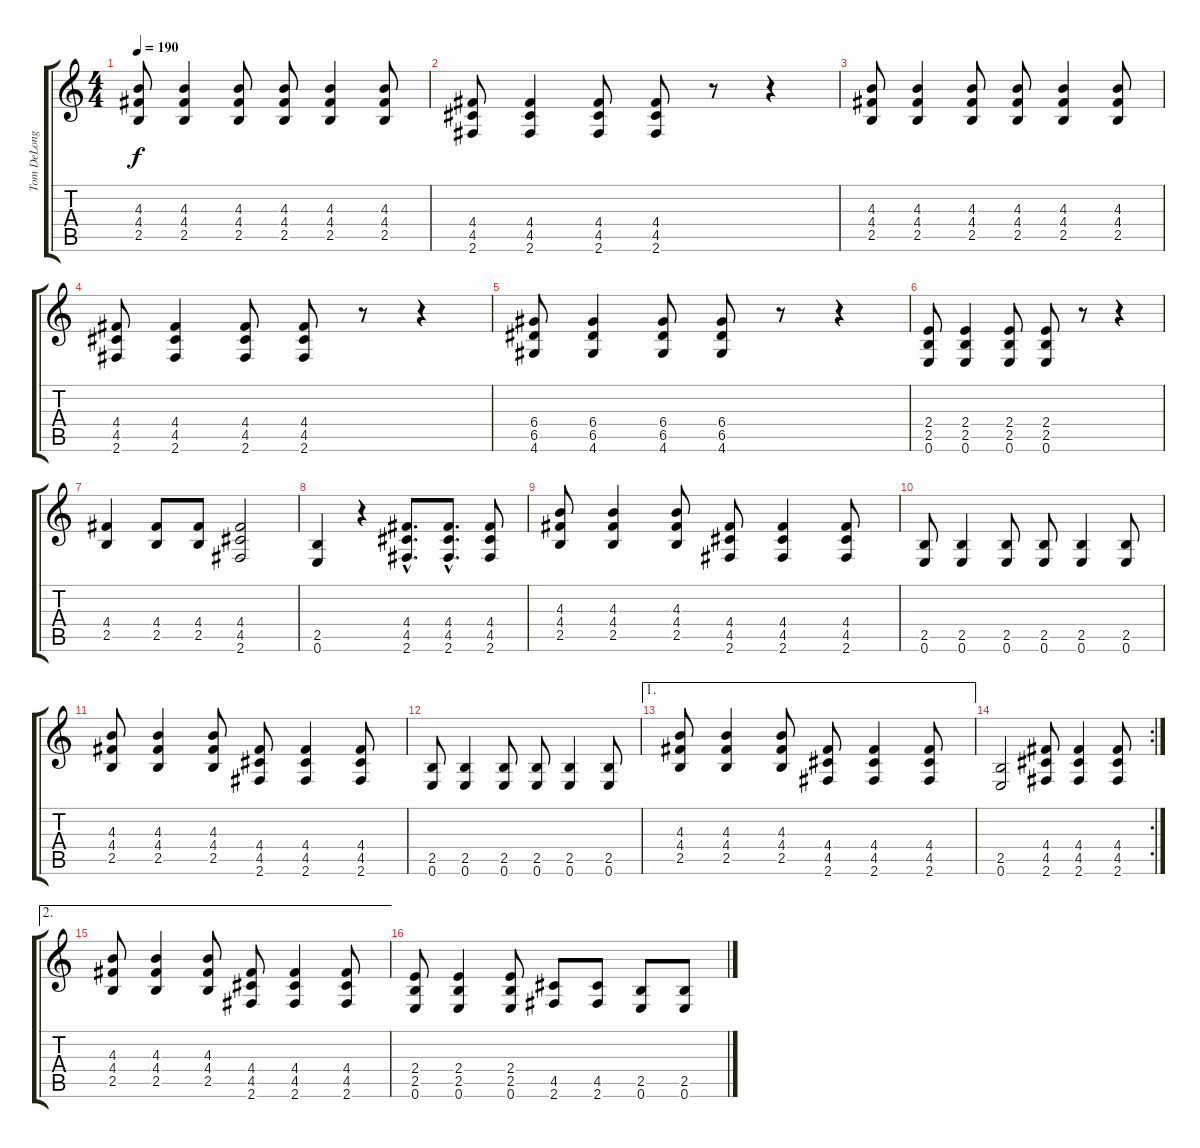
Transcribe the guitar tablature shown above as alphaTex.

\track ("Tom DeLonge" "Tom DeLong") {instrument distortionguitar}
\staff {score tabs}
\tuning (E4 B3 G3 D3 A2 E2) {hide}
\ts (4 4)
\tempo 190
\clef g2
\ks c
(4.3 4.4 2.5).8{dy f instrument distortionguitar} (4.3 4.4 2.5).4 (4.3 4.4 2.5).8 (4.3 4.4 2.5).8 (4.3 4.4 2.5).4 (4.3 4.4 2.5).8 |
(4.4 4.5 2.6).8 (4.4 4.5 2.6).4 (4.4 4.5 2.6).8 (4.4 4.5 2.6).8 r.8 r.4 |
(4.3 4.4 2.5).8 (4.3 4.4 2.5).4 (4.3 4.4 2.5).8 (4.3 4.4 2.5).8 (4.3 4.4 2.5).4 (4.3 4.4 2.5).8 |
(4.4 4.5 2.6).8 (4.4 4.5 2.6).4 (4.4 4.5 2.6).8 (4.4 4.5 2.6).8 r.8 r.4 |
(6.4 6.5 4.6).8 (6.4 6.5 4.6).4 (6.4 6.5 4.6).8 (6.4 6.5 4.6).8 r.8 r.4 |
(2.4 2.5 0.6).8 (2.4 2.5 0.6).4 (2.4 2.5 0.6).8 (2.4 2.5 0.6).8 r.8 r.4 |
(4.4 2.5).4 (4.4 2.5).8 (4.4 2.5).8 (4.4 4.5 2.6).2 |
(2.5 0.6).4 r.4 (4.4{hac} 4.5{hac} 2.6{hac}).8{d} (4.4{hac} 4.5{hac} 2.6{hac}).8{d} (4.4 4.5 2.6).8 |
(4.3 4.4 2.5).8 (4.3 4.4 2.5).4 (4.3 4.4 2.5).8 (4.4 4.5 2.6).8 (4.4 4.5 2.6).4 (4.4 4.5 2.6).8 |
(2.5 0.6).8 (2.5 0.6).4 (2.5 0.6).8 (2.5 0.6).8 (2.5 0.6).4 (2.5 0.6).8 |
(4.3 4.4 2.5).8 (4.3 4.4 2.5).4 (4.3 4.4 2.5).8 (4.4 4.5 2.6).8 (4.4 4.5 2.6).4 (4.4 4.5 2.6).8 |
(2.5 0.6).8 (2.5 0.6).4 (2.5 0.6).8 (2.5 0.6).8 (2.5 0.6).4 (2.5 0.6).8 |
\ae 1
(4.3 4.4 2.5).8 (4.3 4.4 2.5).4 (4.3 4.4 2.5).8 (4.4 4.5 2.6).8 (4.4 4.5 2.6).4 (4.4 4.5 2.6).8 |
\rc 2
(2.5 0.6).2 (4.4 4.5 2.6).8 (4.4 4.5 2.6).4 (4.4 4.5 2.6).8 |
\ae 2
(4.3 4.4 2.5).8 (4.3 4.4 2.5).4 (4.3 4.4 2.5).8 (4.4 4.5 2.6).8 (4.4 4.5 2.6).4 (4.4 4.5 2.6).8 |
(2.4 2.5 0.6).8 (2.4 2.5 0.6).4 (2.4 2.5 0.6).8 (4.5 2.6).8 (4.5 2.6).8 (2.5 0.6).8 (2.5 0.6).8
